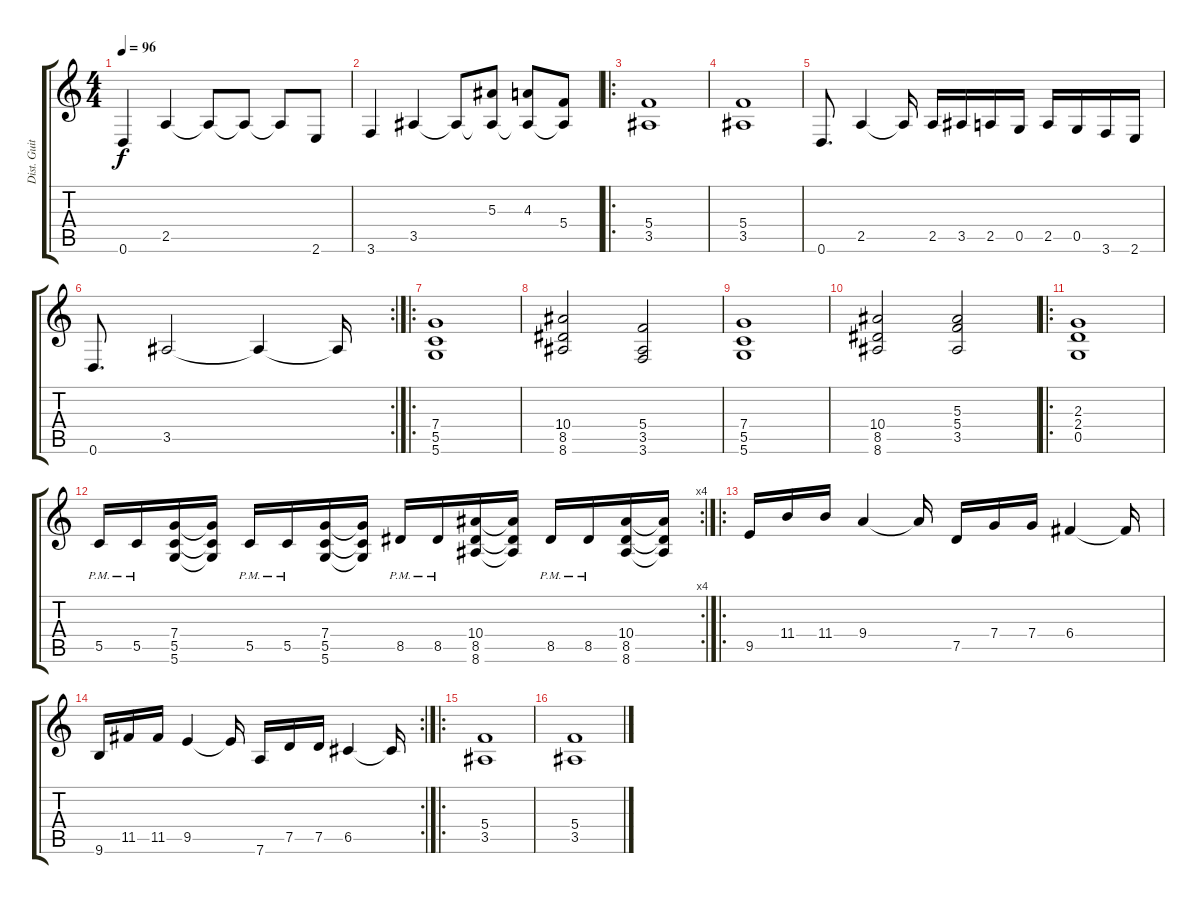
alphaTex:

\track ("Dist. Guitar I" "Dist. Guit") {instrument distortionguitar}
\staff {score tabs}
\tuning (D4 A3 F3 C3 G2 D2) {hide}
\ts (4 4)
\tempo 96
\clef g2
\ks c
0.6.4{dy f} 2.5.4 2.5{t}.8 2.5{t}.8 2.5{t}.8 2.6.8 |
3.6.4 3.5.4 3.5{t}.8 (5.3 3.5{t}).8 (4.3 3.5{t}).8 (5.4 3.5{t}).8 |
\ro
(5.4 3.5).1 |
(5.4 3.5).1 |
0.6.8{d} 2.5.4 2.5{t}.16 2.5.16 3.5.16 2.5.16 0.5.16 2.5.16 0.5.16 3.6.16 2.6.16 |
\rc 2
0.6.8{d} 3.5.2 3.5{t}.4 3.5{t}.16 |
\ro
(7.4 5.5 5.6).1 |
(10.4 8.5 8.6).2 (5.4 3.5 3.6).2 |
(7.4 5.5 5.6).1 |
(10.4 8.5 8.6).2 (5.3 5.4 3.5).2 |
\ro
(2.3 2.4 0.5).1 |
\rc 4
5.5{pm}.16 5.5{pm}.16 (7.4 5.5 5.6).16 (7.4{t} 5.5{t} 5.6{t}).16 5.5{pm}.16 5.5{pm}.16 (7.4 5.5 5.6).16 (7.4{t} 5.5{t} 5.6{t}).16 8.5{pm}.16 8.5{pm}.16 (10.4 8.5 8.6).16 (10.4{t} 8.5{t} 8.6{t}).16 8.5{pm}.16 8.5{pm}.16 (10.4 8.5 8.6).16 (10.4{t} 8.5{t} 8.6{t}).16 |
\ro
9.5.16 11.4.16 11.4.16 9.4.4 9.4{t}.16 7.5.16 7.4.16 7.4.16 6.4.4 6.4{t}.16 |
\rc 2
9.6.16 11.5.16 11.5.16 9.5.4 9.5{t}.16 7.6.16 7.5.16 7.5.16 6.5.4 6.5{t}.16 |
\ro
(5.4 3.5).1 |
(5.4 3.5).1
